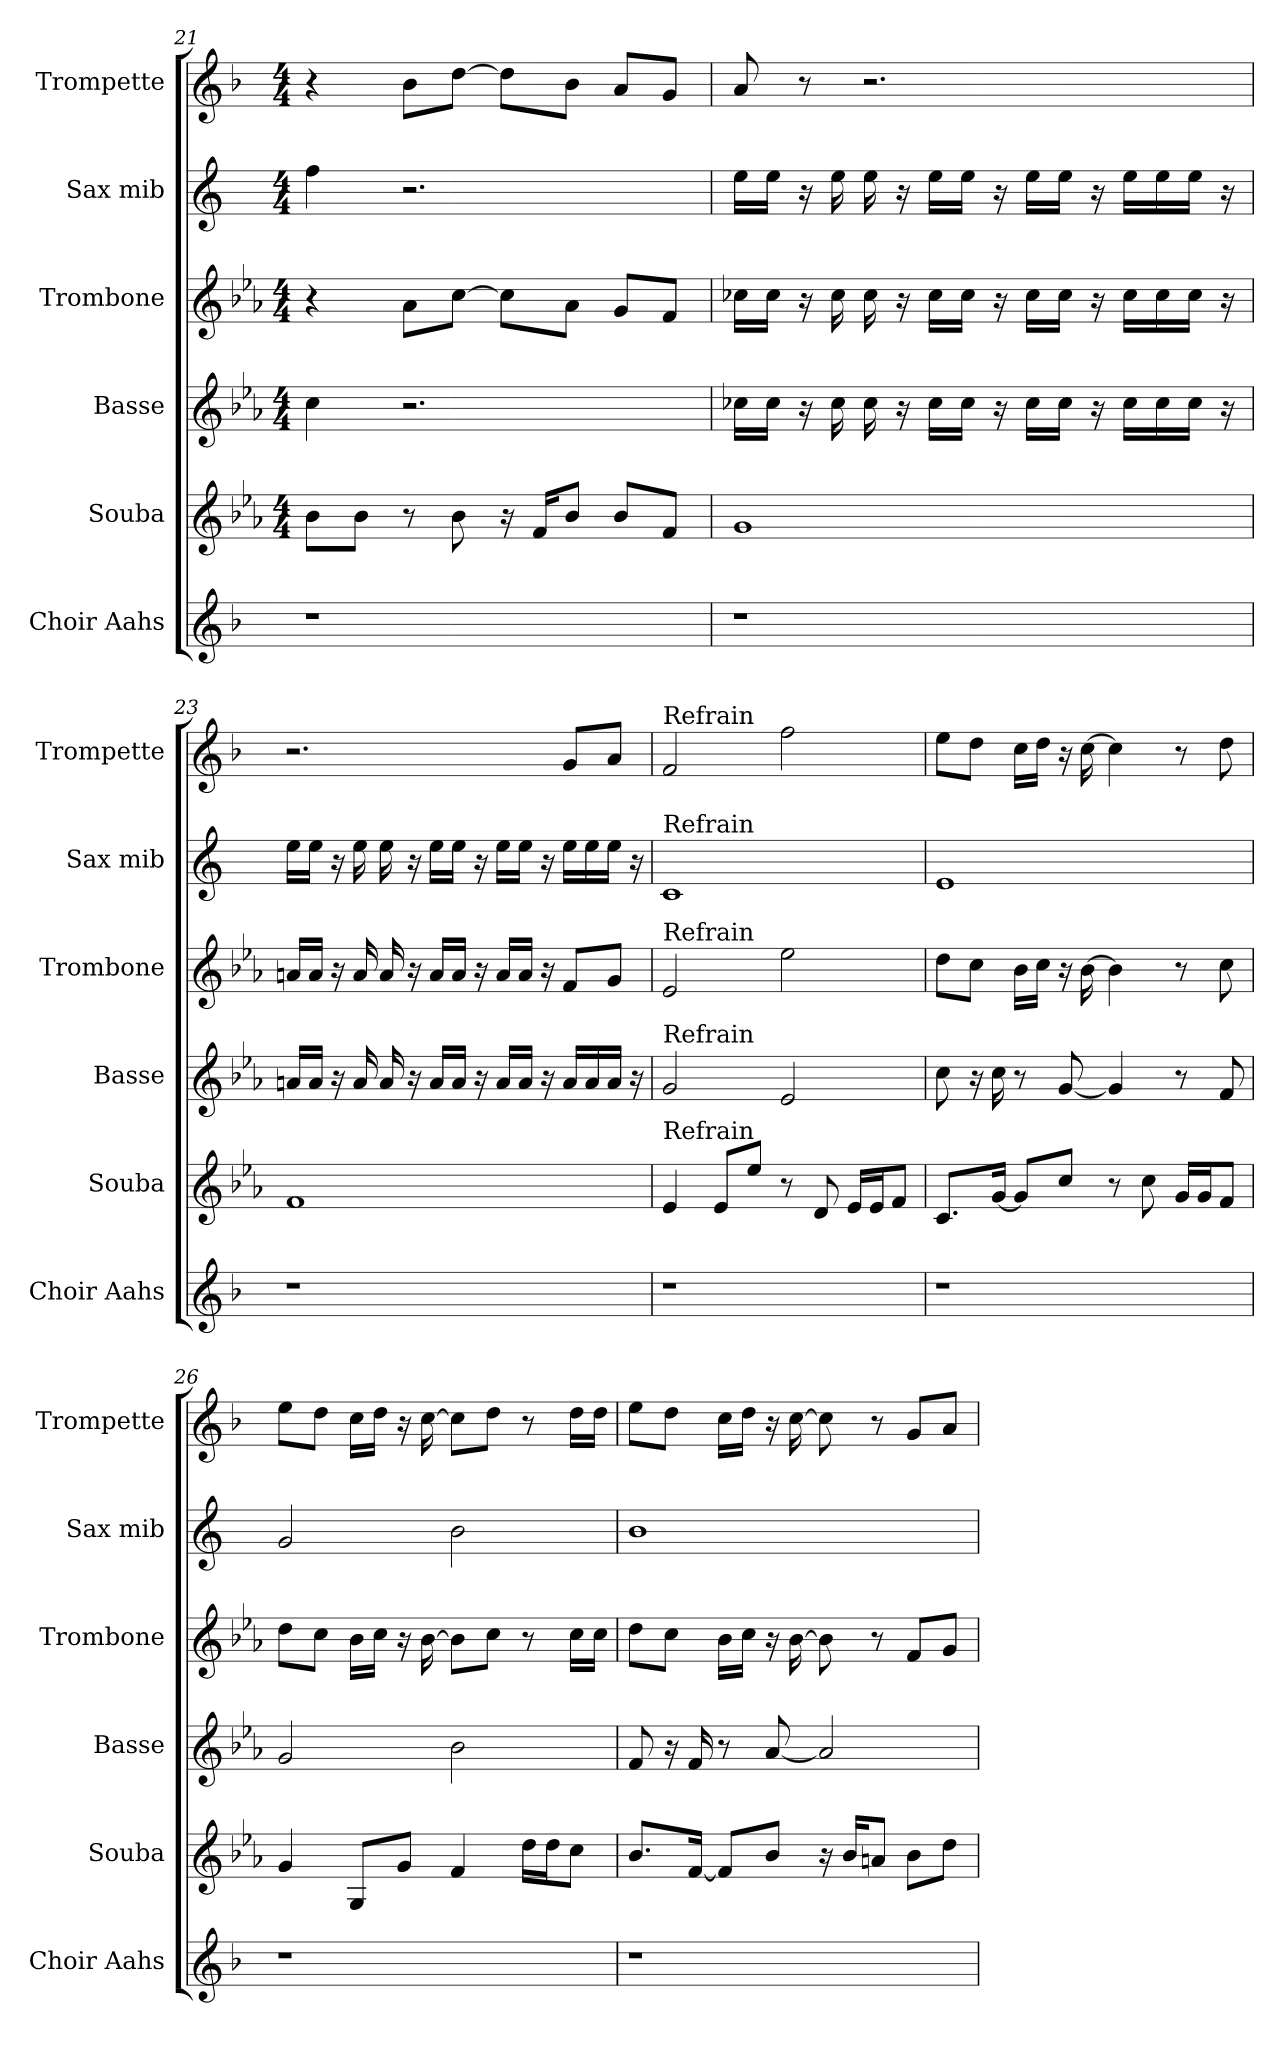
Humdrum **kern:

**kern	**kern	**kern	**kern	**kern	**kern
*part6	*part5	*part4	*part3	*part2	*part1
*staff6	*staff5	*staff4	*staff3	*staff2	*staff1
*I"Choir Aahs	*I"Souba	*I"Basse	*I"Trombone	*I"Sax mib	*I"Trompette
*I'Choir Aahs	*I'Souba	*I'Basse	*I'Trombone	*I'Sax mib	*I'Trompette
*clefG2	*clefG2	*clefG2	*clefG2	*clefG2	*clefG2
*ITrd1c2	*ITrd15c26	*ITrd8c14	*ITrd8c14	*ITrd5c9	*ITrd1c2
*k[b-e-a-]	*k[b-e-a-]	*k[b-e-a-]	*k[b-e-a-]	*k[b-e-a-]	*k[b-e-a-]
*	*M4/4	*M4/4	*M4/4	*M4/4	*M4/4
=21	=21	=21	=21	=21	=21
1r	8BB-L	4c	4r	4a-	4r
.	8BB-J	.	.	.	.
.	8r	2.r	8A-L	2.r	8a-L
.	8BB-	.	[8cJ	.	[8ccJ
.	16r	.	8cL]	.	8ccL]
.	16FFKL	.	.	.	.
.	8BB-J	.	8A-J	.	8a-J
.	8BB-L	.	8GL	.	8gL
.	8FFJ	.	8FJ	.	8fJ
=22	=22	=22	=22	=22	=22
1r	1GG	16c-XLL	16c-XLL	16gLL	8g
.	.	16c-JJ	16c-JJ	16gJJ	.
.	.	16r	16r	16r	8r
.	.	16c-	16c-	16g	.
.	.	16c-	16c-	16g	2.r
.	.	16r	16r	16r	.
.	.	16c-LL	16c-LL	16gLL	.
.	.	16c-JJ	16c-JJ	16gJJ	.
.	.	16r	16r	16r	.
.	.	16c-LL	16c-LL	16gLL	.
.	.	16c-JJ	16c-JJ	16gJJ	.
.	.	16r	16r	16r	.
.	.	16c-LL	16c-LL	16gLL	.
.	.	16c-	16c-	16g	.
.	.	16c-JJ	16c-JJ	16gJJ	.
.	.	16r	16r	16r	.
=23	=23	=23	=23	=23	=23
1r	1FF	16AnLL	16AnLL	16gLL	2.r
.	.	16AJJ	16AJJ	16gJJ	.
.	.	16r	16r	16r	.
.	.	16A	16A	16g	.
.	.	16A	16A	16g	.
.	.	16r	16r	16r	.
.	.	16ALL	16ALL	16gLL	.
.	.	16AJJ	16AJJ	16gJJ	.
.	.	16r	16r	16r	.
.	.	16ALL	16ALL	16gLL	.
.	.	16AJJ	16AJJ	16gJJ	.
.	.	16r	16r	16r	.
.	.	16ALL	8FL	16gLL	8fL
.	.	16A	.	16g	.
.	.	16AJJ	8GJ	16gJJ	8gJ
.	.	16r	.	16r	.
=24	=24	=24	=24	=24	=24
!	!	!	!	!	!LO:TX:t=Refrain
!	!	!	!	!LO:TX:t=Refrain	!
!	!	!	!LO:TX:t=Refrain	!	!
!	!	!LO:TX:t=Refrain	!	!	!
!	!LO:TX:t=Refrain	!	!	!	!
1r	4EE-	2G	2E-	1E-	2e-
.	8EE-L	.	.	.	.
.	8E-J	.	.	.	.
.	8r	2E-	2e-	.	2ee-
.	8DD	.	.	.	.
.	16EE-LL	.	.	.	.
.	16EE-J	.	.	.	.
.	8FFJ	.	.	.	.
=25	=25	=25	=25	=25	=25
1r	8.CCL	8c	8dL	1G	8ddL
.	.	16r	8cJ	.	8ccJ
.	[16GGJk	16c	.	.	.
.	8GGL]	8r	16B-LL	.	16b-LL
.	.	.	16cJJ	.	16ccJJ
.	8CJ	[8G	16r	.	16r
.	.	.	[16B-	.	[16b-
.	8r	4G]	4B-]	.	4b-]
.	8C	.	.	.	.
.	16GGLL	8r	8r	.	8r
.	16GGJ	.	.	.	.
.	8FFJ	8F	8c	.	8cc
=26	=26	=26	=26	=26	=26
1r	4GG	2G	8dL	2B-	8ddL
.	.	.	8cJ	.	8ccJ
.	8GGGL	.	16B-LL	.	16b-LL
.	.	.	16cJJ	.	16ccJJ
.	8GGJ	.	16r	.	16r
.	.	.	[16B-	.	[16b-
.	4FF	2B-	8B-L]	2d	8b-L]
.	.	.	8cJ	.	8ccJ
.	16DLL	.	8r	.	8r
.	16DJ	.	.	.	.
.	8CJ	.	16cLL	.	16ccLL
.	.	.	16cJJ	.	16ccJJ
=27	=27	=27	=27	=27	=27
1r	8.BB-L	8F	8dL	1d	8ddL
.	.	16r	8cJ	.	8ccJ
.	[16FFJk	16F	.	.	.
.	8FFL]	8r	16B-LL	.	16b-LL
.	.	.	16cJJ	.	16ccJJ
.	8BB-J	[8A-	16r	.	16r
.	.	.	[16B-	.	[16b-
.	16r	2A-]	8B-]	.	8b-]
.	16BB-KL	.	.	.	.
.	8AAnJ	.	8r	.	8r
.	8BB-L	.	8FL	.	8fL
.	8DJ	.	8GJ	.	8gJ
=	=	=	=	=	=
*-	*-	*-	*-	*-	*-
